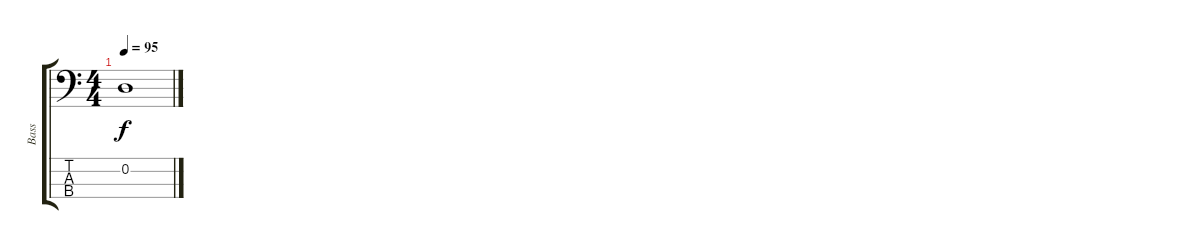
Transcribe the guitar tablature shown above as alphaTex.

\track ("Bass" "Bass") {instrument electricbassfinger}
\staff {score tabs}
\tuning (G2 D2 A1 E1) {hide}
\ts (4 4)
\tempo 95
\clef f4
\ks c
0.2{t}.1{dy f}
